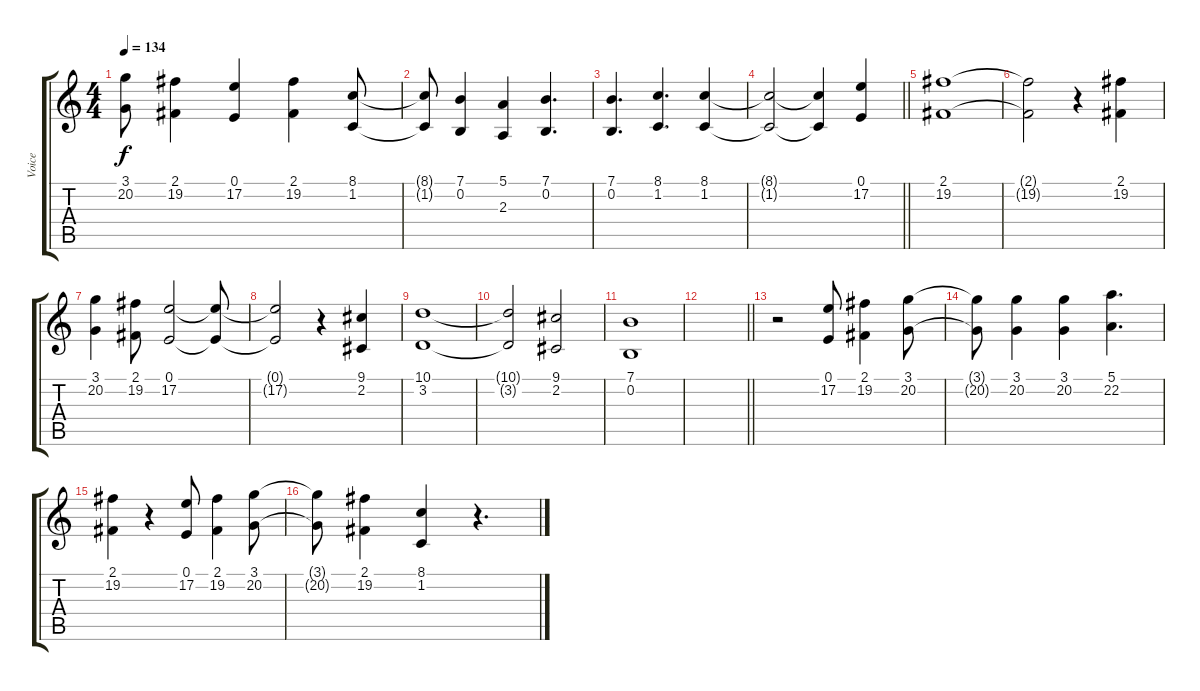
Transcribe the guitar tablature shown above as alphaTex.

\track ("Voice" "Voice") {instrument voiceoohs}
\staff {score tabs}
\tuning (E4 B3 G3 D3 A2 E2) {hide}
\ts (4 4)
\tempo 134
\clef g2
\ks c
(3.1 20.2).8{dy f} (2.1 19.2).4 (0.1 17.2).4 (2.1 19.2).4 (8.1 1.2).8 |
(8.1{t} 1.2{t}).8 (7.1 0.2).4 (5.1 2.3).4 (7.1 0.2).4{d} |
(7.1 0.2).4{d} (8.1 1.2).4{d} (8.1 1.2).4 |
\barLineRight lightlight
(8.1{t} 1.2{t}).2 (8.1{t} 1.2{t}).4 (0.1 17.2).4 |
(2.1 19.2).1 |
(2.1{t} 19.2{t}).2 r.4 (2.1 19.2).4 |
(3.1 20.2).4 (2.1 19.2).8 (0.1 17.2).2 (0.1{t} 17.2{t}).8 |
(0.1{t} 17.2{t}).2 r.4 (9.1 2.2).4 |
(10.1 3.2).1 |
(10.1{t} 3.2{t}).2 (9.1 2.2).2 |
(7.1 0.2).1 |
\barLineRight lightlight
|
r.2 (0.1 17.2).8 (2.1 19.2).4 (3.1 20.2).8 |
(3.1{t} 20.2{t}).8 (3.1 20.2).4 (3.1 20.2).4 (5.1 22.2).4{d} |
(2.1 19.2).4 r.4 (0.1 17.2).8 (2.1 19.2).4 (3.1 20.2).8 |
(3.1{t} 20.2{t}).8 (2.1 19.2).4 (8.1 1.2).4 r.4{d}
